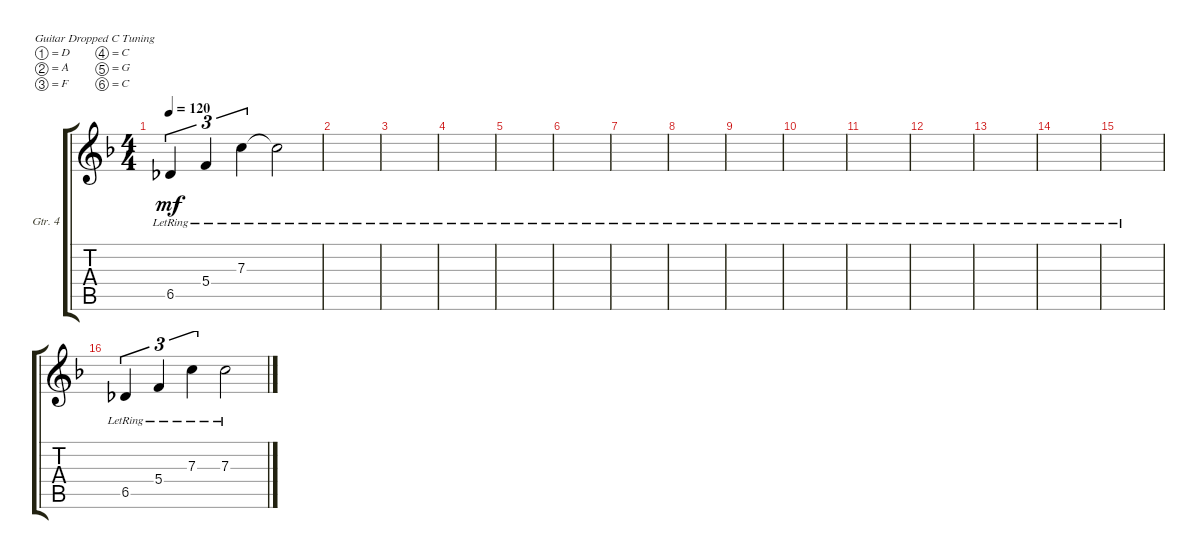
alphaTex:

\defaultSystemsLayout 4
\bracketExtendMode groupsimilarinstruments
\firstSystemTrackNameOrientation horizontal
\otherSystemsTrackNameOrientation horizontal
\track ("Electric Guitar" "Gtr. 4") {instrument distortionguitar}
\staff {score tabs}
\tuning (D4 A3 F3 C3 G2 C2)
\ts (4 4)
\tempo 120
\clef g2
\ks f
6.5{lr}.4{tu (3 2) dy mf} 5.4{lr}.4{tu (3 2)} 7.3{lr}.4{tu (3 2)} 7.3{lr t}.2 |
|
|
|
|
|
|
|
|
|
|
|
|
|
|
6.5{lr}.4{tu (3 2)} 5.4{lr}.4{tu (3 2)} 7.3{lr}.4{tu (3 2)} 7.3{lr}.2
